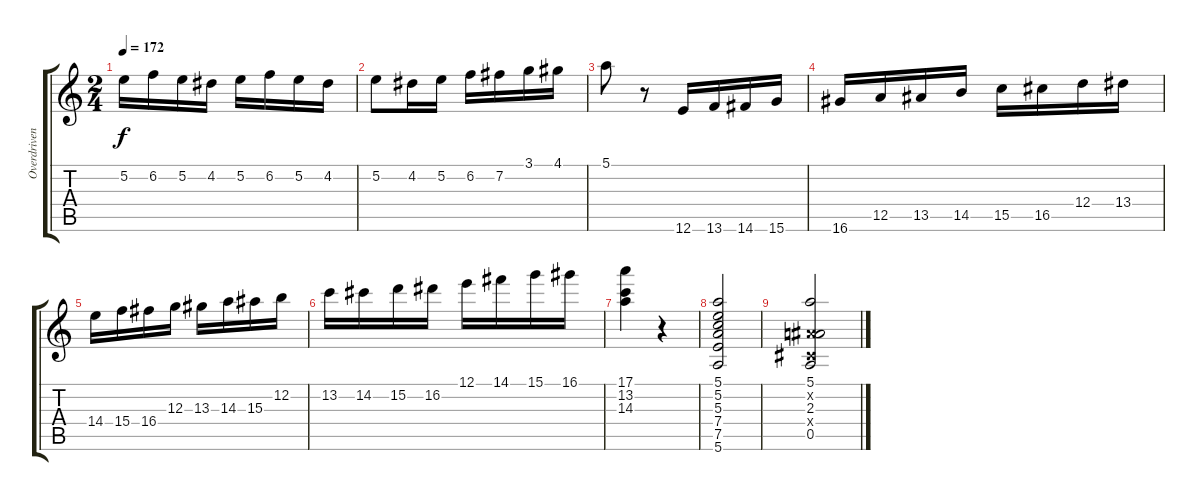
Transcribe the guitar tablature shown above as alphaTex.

\track ("Overdriven Guitar" "Overdriven") {instrument overdrivenguitar}
\staff {score tabs}
\tuning (E4 B3 G3 D3 A2 E2) {hide}
\ts (2 4)
\tempo 172
\clef g2
\ks c
5.2.16{dy f} 6.2.16 5.2.16 4.2.16 5.2.16 6.2.16 5.2.16 4.2.16 |
5.2.8 4.2.16 5.2.16 6.2.16 7.2.16 3.1.16 4.1.16 |
5.1.8 r.8 12.6.16 13.6.16 14.6.16 15.6.16 |
16.6.16 12.5.16 13.5.16 14.5.16 15.5.16 16.5.16 12.4.16 13.4.16 |
14.4.16 15.4.16 16.4.16 12.3.16 13.3.16 14.3.16 15.3.16 12.2.16 |
13.2.16 14.2.16 15.2.16 16.2.16 12.1.16 14.1.16 15.1.16 16.1.16 |
(17.1 13.2 14.3).4 r.4 |
(5.1 5.2 5.3 7.4 7.5 5.6).2 |
(5.1 -1.2{x} 2.3 -1.4{x} 0.5).2
